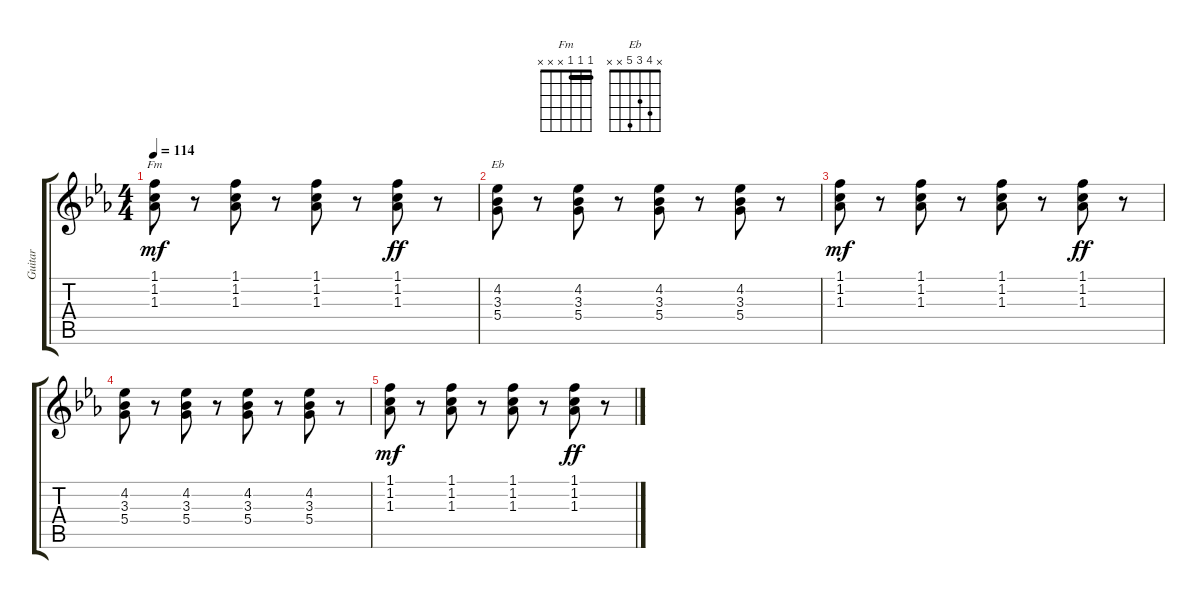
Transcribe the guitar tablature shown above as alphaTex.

\track ("Guitar" "Guitar") {instrument electricguitarclean}
\staff {score tabs}
\tuning (E4 B3 G3 D3 A2 E2) {hide}
\chord ("Fm" 1 1 1 x x x) {barre 1}
\chord ("Eb" x 4 3 5 x x)
\ts (4 4)
\tempo 114
\clef g2
\ks eb
(1.1 1.2 1.3).8{ch "Fm" dy mf} r.8 (1.1 1.2 1.3).8 r.8 (1.1 1.2 1.3).8 r.8 (1.1 1.2 1.3).8{dy ff} r.8 |
(4.2 3.3 5.4).8{ch "Eb"} r.8 (4.2 3.3 5.4).8 r.8 (4.2 3.3 5.4).8 r.8 (4.2 3.3 5.4).8 r.8 |
(1.1 1.2 1.3).8{dy mf} r.8 (1.1 1.2 1.3).8 r.8 (1.1 1.2 1.3).8 r.8 (1.1 1.2 1.3).8{dy ff} r.8 |
(4.2 3.3 5.4).8 r.8 (4.2 3.3 5.4).8 r.8 (4.2 3.3 5.4).8 r.8 (4.2 3.3 5.4).8 r.8 |
(1.1 1.2 1.3).8{dy mf} r.8 (1.1 1.2 1.3).8 r.8 (1.1 1.2 1.3).8 r.8 (1.1 1.2 1.3).8{dy ff} r.8
